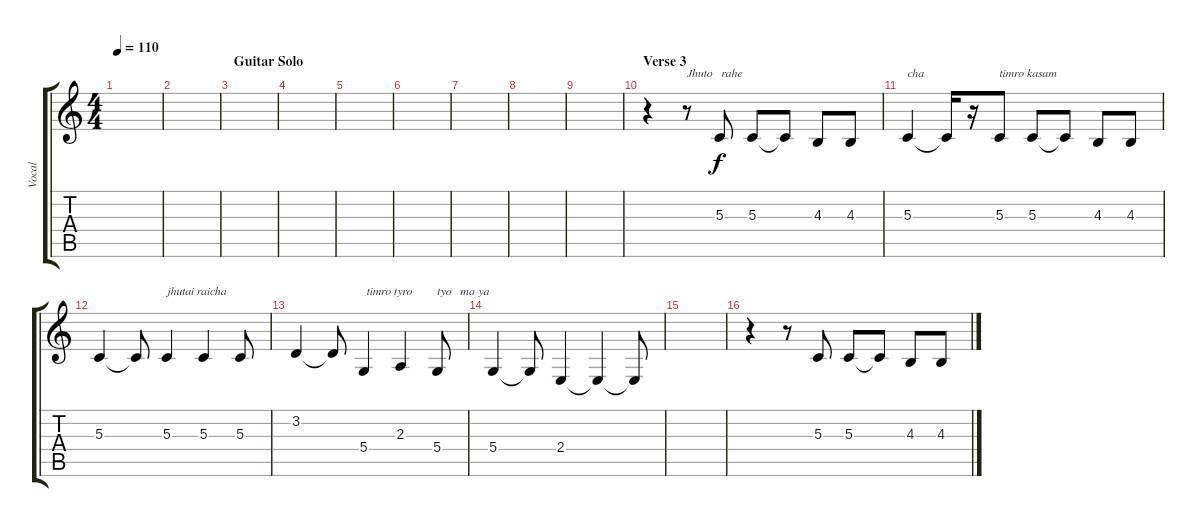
\track ("Vocal" "Vocal") {instrument bassoon}
\staff {score tabs}
\tuning (E4 B3 G3 D3 A2 E2) {hide}
\ts (4 4)
\tempo 110
\clef g2
\ks c
|
|
\section ("" "Guitar Solo")
|
|
|
|
|
|
|
\section ("" "Verse 3")
r.4 r.8{txt "Jhuto   rahe"} 5.3.8 5.3.8 5.3{t}.8 4.3.8 4.3.8 |
5.3.4{txt "cha"} 5.3{t}.16 r.16 5.3.8{txt "timro kasam"} 5.3.8 5.3{t}.8 4.3.8 4.3.8 |
5.3.4 5.3{t}.8 5.3.4{txt "jhutai raicha"} 5.3.4 5.3.8 |
3.2.4 3.2{t}.8 5.4.4{txt " timro tyro                ma ya"} 2.3.4 5.4.8{txt "tyo"} |
5.4.4 5.4{t}.8 2.4.4 2.4{t}.4 2.4{t}.8 |
|
r.4 r.8 5.3.8 5.3.8 5.3{t}.8 4.3.8 4.3.8
